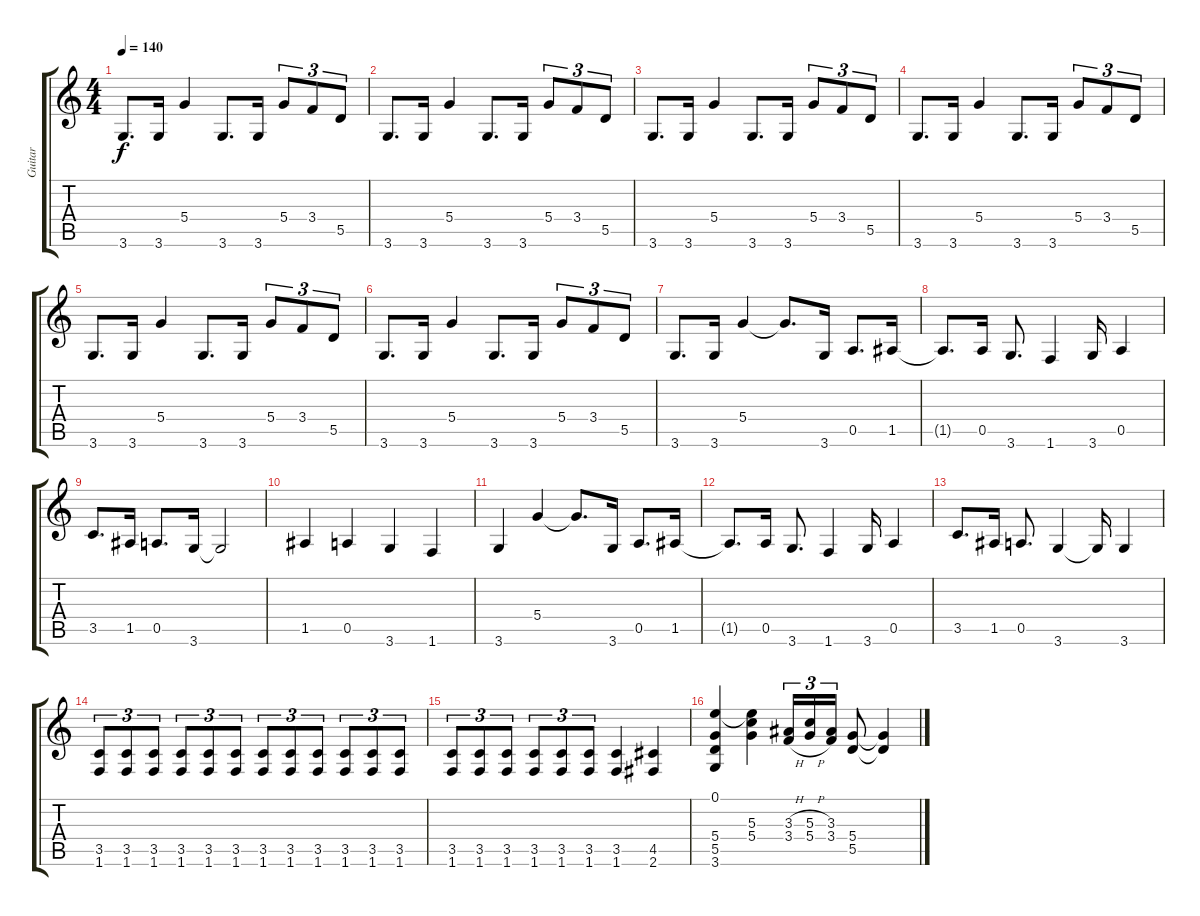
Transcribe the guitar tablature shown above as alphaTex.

\track ("Guitar" "Guitar") {instrument distortionguitar}
\staff {score tabs}
\tuning (E4 B3 G3 D3 A2 E2) {hide}
\ts (4 4)
\tempo 140
\clef g2
\ks c
3.6.8{d dy f} 3.6.16 5.4.4 3.6.8{d} 3.6.16 5.4.8{tu (3 2)} 3.4.8{tu (3 2)} 5.5.8{tu (3 2)} |
3.6.8{d} 3.6.16 5.4.4 3.6.8{d} 3.6.16 5.4.8{tu (3 2)} 3.4.8{tu (3 2)} 5.5.8{tu (3 2)} |
3.6.8{d} 3.6.16 5.4.4 3.6.8{d} 3.6.16 5.4.8{tu (3 2)} 3.4.8{tu (3 2)} 5.5.8{tu (3 2)} |
3.6.8{d} 3.6.16 5.4.4 3.6.8{d} 3.6.16 5.4.8{tu (3 2)} 3.4.8{tu (3 2)} 5.5.8{tu (3 2)} |
3.6.8{d} 3.6.16 5.4.4 3.6.8{d} 3.6.16 5.4.8{tu (3 2)} 3.4.8{tu (3 2)} 5.5.8{tu (3 2)} |
3.6.8{d} 3.6.16 5.4.4 3.6.8{d} 3.6.16 5.4.8{tu (3 2)} 3.4.8{tu (3 2)} 5.5.8{tu (3 2)} |
3.6.8{d} 3.6.16 5.4.4 5.4{t}.8{d} 3.6.16 0.5.8{d} 1.5.16 |
1.5{t}.8{d} 0.5.16 3.6.8{d} 1.6.4 3.6.16 0.5.4 |
3.5.8{d} 1.5.16 0.5.8{d} 3.6.16 3.6{t}.2 |
1.5.4 0.5.4 3.6.4 1.6.4 |
3.6.4 5.4.4 5.4{t}.8{d} 3.6.16 0.5.8{d} 1.5.16 |
1.5{t}.8{d} 0.5.16 3.6.8{d} 1.6.4 3.6.16 0.5.4 |
3.5.8{d} 1.5.16 0.5.8{d} 3.6.4 3.6{t}.16 3.6.4 |
(3.5 1.6).8{tu (3 2)} (3.5 1.6).8{tu (3 2)} (3.5 1.6).8{tu (3 2)} (3.5 1.6).8{tu (3 2)} (3.5 1.6).8{tu (3 2)} (3.5 1.6).8{tu (3 2)} (3.5 1.6).8{tu (3 2)} (3.5 1.6).8{tu (3 2)} (3.5 1.6).8{tu (3 2)} (3.5 1.6).8{tu (3 2)} (3.5 1.6).8{tu (3 2)} (3.5 1.6).8{tu (3 2)} |
(3.5 1.6).8{tu (3 2)} (3.5 1.6).8{tu (3 2)} (3.5 1.6).8{tu (3 2)} (3.5 1.6).8{tu (3 2)} (3.5 1.6).8{tu (3 2)} (3.5 1.6).8{tu (3 2)} (3.5 1.6).4 (4.5 2.6).4 |
(0.1 5.4 5.5 3.6).4{volume 13} (0.1{t} 5.3 5.4).4 (3.3{h} 3.4{h}).16{tu (3 2)} (5.3{h} 5.4{h}).16{tu (3 2)} (3.3 3.4).16{tu (3 2)} (5.4 5.5).8 (5.4{t} 5.5{t}).4
